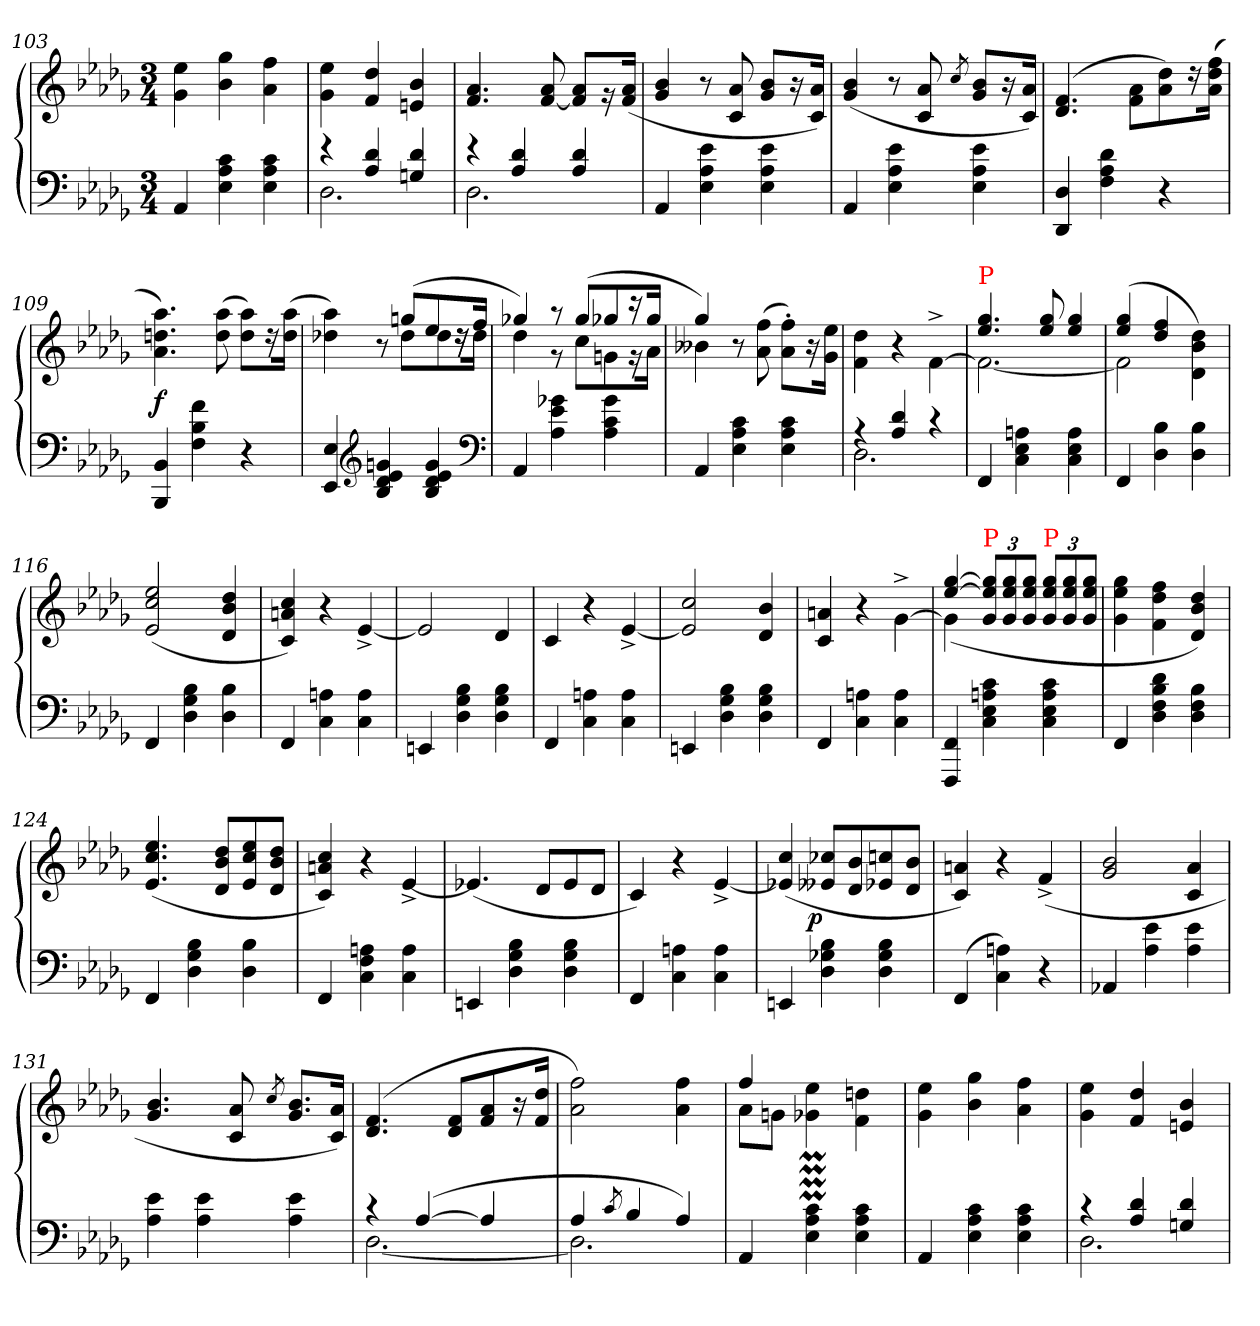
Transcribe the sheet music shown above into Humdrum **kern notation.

**kern	**kern	**dynam
*part1	*part1	*part1
*staff2	*staff1	*staff1/2
*clefF4	*clefG2	*
*k[b-e-a-d-g-]	*k[b-e-a-d-g-]	*
*M3/4	*M3/4	*
=103	=103	=103
4AA-	4ee- 4g-	.
4c 4A- 4E-	4gg- 4b-	.
4c 4A- 4E-	4ff 4a-	.
=104	=104	=104
*^	*	*
4re	2.D-	4ee- 4g-	.
4d- 4A-	.	4dd-/ 4f/	.
4d- 4Gn	.	4b-/ 4en/	.
=105	=105	=105	=105
4re	2.D-	4.a- 4.f	.
4d- 4A-	.	.	.
.	.	8a- [8f	.
4d- 4A-	.	8a- 8f]L	.
.	.	16rg	.
.	.	(<16a- 16fJk	.
*v	*v	*	*
=106	=106	=106
4AA-	4b- 4g-	.
4e- 4A- 4E-	8r	.
.	8a- 8c	.
4e- 4A- 4E-	8b- 8g-L	.
.	16r	.
.	16a- 16cJk)	.
=107	=107	=107
4AA-	(<4b- 4g-	.
4e- 4A- 4E-	8r	.
.	8a- 8c	.
.	8qcc/	.
4e- 4A- 4E-	8b- 8g-L	.
.	16r	.
.	16a- 16cJk)	.
=108	=108	=108
4D- 4DD-	(>4.f/ 4.d-/	.
4d- 4A- 4F	.	.
.	8a- 8fL	.
4r	8dd- 8a-)	.
.	16rdd	.
.	(>16ff 16dd- 16a-Jk	.
=109	=109	=109
4BB- 4BBB-	4.aa- 4.ddn 4.a-)	f
4f 4B- 4F	.	.
.	(>8aa- 8dd	.
4r	8aa- 8ddL)	.
.	16rdd	.
.	(>16aa- 16ddJk	.
=110	=110	=110
*	*^	*
4E- 4EE-	4.ryy	4aa- 4dd-X)	.
*clefG2	*	*	*
4gn 4e- 4d- 4B-	.	8r	.
.	(>8ggnL	8dd-L	.
4g 4e- 4d- 4B-	8ee-	8dd-	.
.	16rdd	16rdd	.
.	16ffJk	16dd-Jk	.
*clefF4	*	*	*
=111	=111	=111	=111
4AA-	4gg-X)	4dd-	.
4g-X 4e- 4A-	8r	8r	.
.	(>8gg-L	8ccL	.
4g- 4c 4A-	8gg-X	8gn	.
.	16r	16r	.
.	16gg-Jk	16a-Jk	.
=112	=112	=112	=112
4AA-	4gg-)	4b--X	.
4c 4A- 4E-	2ryy	8r	.
.	.	(>8ff 8a-	.
4c 4A- 4E-	.	8ff'> 8a-'>L)	.
.	.	16r	.
.	.	16ee- 16g-Jk	.
*	*v	*v	*
=113	=113	=113
*^	*	*
4rA	2.D-	4dd-\ 4f\	.
4d- 4A-	.	4r	.
4r	.	[4f^>\	.
*v	*v	*	*
=114	=114	=114
*	*^	*
!	!LO:TX:a:color=red:t=P	!	!
4FF	4.gg- 4.ee-	2.f_	.
4An 4E- 4C	.	.	.
.	8gg- 8ee-	.	.
4A 4E- 4C	4gg- 4ee-	.	.
=115	=115	=115	=115
4FF	(>4gg- 4ee-	2f]	.
4B- 4D-	4ff 4dd-	.	.
4B- 4D-	4ryy	4dd-\ 4b-\ 4d-\)	.
*	*v	*v	*
=116	=116	=116
4FF	(<2ee- 2cc 2e-	.
4B- 4G- 4D-	.	.
4B- 4D-	4dd- 4b- 4d-	.
=117	=117	=117
4FF	4cc 4an 4c)	.
4An 4C	4r	.
4A 4C	[4e-^<	.
=118	=118	=118
4EEn	2e-]	.
4B- 4G- 4D-	.	.
4B- 4G- 4D-	4d-	.
=119	=119	=119
4FF	4c	.
4An 4C	4r	.
4A 4C	[4e-^<	.
=120	=120	=120
4EEn	2cc 2e-]	.
4B- 4G- 4D-	.	.
4B- 4G- 4D-	4b- 4d-	.
=121	=121	=121
4FF	4an 4c	.
4An 4C	4r	.
4A 4C	[4g-^>\	.
=122	=122	=122
*	*^	*
4FF 4FFF	[4gg- [4ee-	(<4g-]	.
*	*Xbrackettup	*	*
!	!LO:TX:a:color=red:t=P	!	!
4c 4An 4E- 4C	12gg-]/ 12ee-]/ 12g-/L	2ryy	.
.	12gg- 12ee- 12g-	.	.
.	12gg- 12ee- 12g-J	.	.
!	!LO:TX:a:color=red:t=P	!	!
4c 4A 4E- 4C	12gg-/ 12ee-/ 12g-/L	.	.
.	12gg- 12ee- 12g-	.	.
.	12gg- 12ee- 12g-J	.	.
*	*v	*v	*
=123	=123	=123
4FF	4gg-\ 4ee-\ 4g-\	.
4d- 4B- 4F 4D-	4ff\ 4dd-\ 4f\	.
4B- 4F 4D-	4dd- 4b- 4d-)	.
=124	=124	=124
4FF	(<4.ee- 4.cc 4.e-	.
4B- 4G- 4D-	.	.
.	8dd- 8b- 8d-L	.
4B- 4D-	8ee- 8cc 8e-	.
.	8dd- 8b- 8d-J	.
=125	=125	=125
4FF	4cc 4an 4c)	.
4An 4F 4C	4r	.
4A 4C	[4e-^<	.
=126	=126	=126
4EEn	(<4.e-X]	.
4B- 4G- 4D-	.	.
.	8d-L	.
4B- 4G- 4D-	8e-	.
.	8d-J	.
=127	=127	=127
4FF	4c)	.
4An 4C	4r	.
4A 4C	[4e-^<	.
=128	=128	=128
4EEn	(<4cc 4e-X]	.
!	!	!LO:DY:rj
4B- 4G-X 4D-	8cc-X 8e--XL	p
.	8b- 8d-	.
4B- 4G- 4D-	8ccn 8e-X	.
.	8b- 8d-J	.
=129	=129	=129
(>4FF	4an 4c)	.
4An 4C)	4r	.
4r	(<4f^<	.
=130	=130	=130
4AA-X	2b- 2g-	.
4e- 4A-	.	.
4e- 4A-	4a- 4c	.
=131	=131	=131
4e- 4A-	4.b- 4.g-	.
4e- 4A-	.	.
.	8a- 8c	.
.	8qcc/	.
4e- 4A-	8.b- 8.g-L	.
.	16a- 16cJk)	.
=132	=132	=132
*^	*	*
4rc	[2.D-	(<4.f 4.d-	.
(>[4A-	.	.	.
.	.	8f 8d-L	.
4A-]	.	8a- 8f	.
.	.	16r	.
.	.	16dd- 16fJk	.
=133	=133	=133	=133
4A-	2.D-]	2ff 2a-)	.
8qc/	.	.	.
4B-	.	.	.
4A-)	.	4ff 4a-	.
*v	*v	*	*
=134	=134	=134
*	*^	*
4AA-	4ff	8a-L	.
.	.	8gnJ	.
4c 4A- 4E-	2ryy	4ee-M 4g-XM	.
4c 4A- 4E-	.	4ddn\ 4f\	.
*	*v	*v	*
=135	=135	=135
4AA-	4ee- 4g-	.
4c 4A- 4E-	4gg- 4b-	.
4c 4A- 4E-	4ff 4a-	.
=136	=136	=136
*^	*	*
4rc	2.D-	4ee- 4g-	.
4d- 4A-	.	4dd-/ 4f/	.
4d- 4Gn	.	4b-/ 4en/	.
*v	*v	*	*
=	=	=
*-	*-	*-
